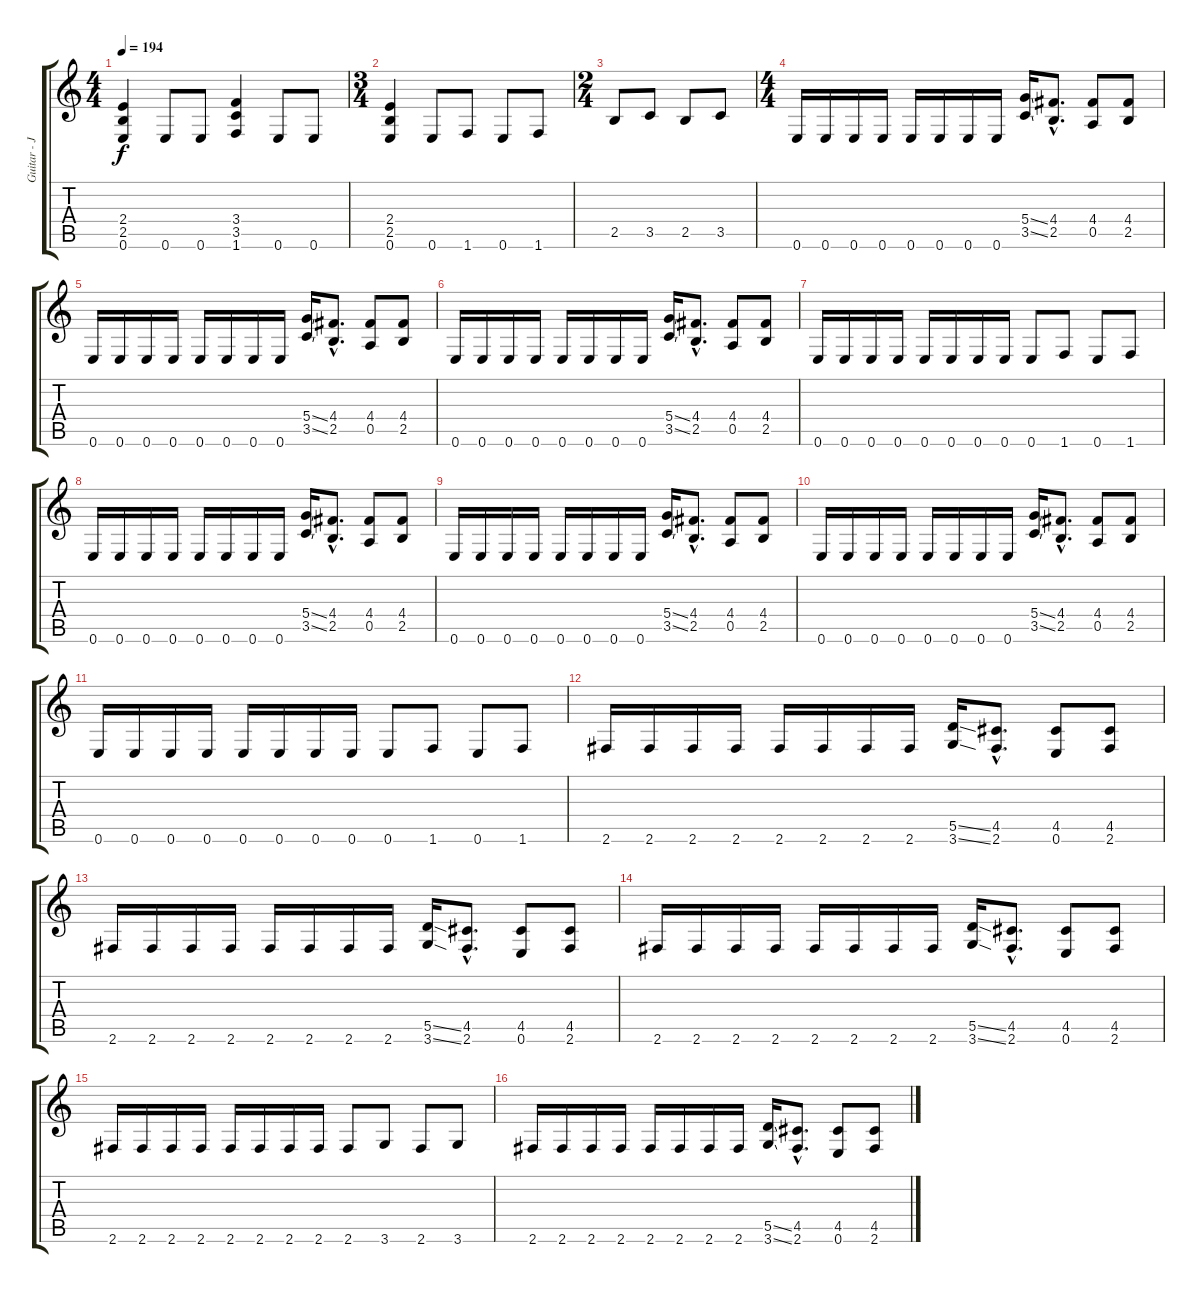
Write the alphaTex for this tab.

\track ("Guitar - James" "Guitar - J") {instrument distortionguitar}
\staff {score tabs}
\tuning (E4 B3 G3 D3 A2 E2) {hide}
\ts (4 4)
\tempo 194
\clef g2
\ks c
(2.4 2.5 0.6).4{dy f} 0.6.8 0.6.8 (3.4 3.5 1.6).4 0.6.8 0.6.8 |
\ts (3 4)
(2.4 2.5 0.6).4 0.6.8 1.6.8 0.6.8 1.6.8 |
\ts (2 4)
2.5.8 3.5.8 2.5.8 3.5.8 |
\ts (4 4)
0.6.16 0.6.16 0.6.16 0.6.16 0.6.16 0.6.16 0.6.16 0.6.16 (5.4{ss} 3.5{ss}).16 (4.4{hac} 2.5{hac}).8{d} (4.4 0.5).8 (4.4 2.5).8 |
0.6.16 0.6.16 0.6.16 0.6.16 0.6.16 0.6.16 0.6.16 0.6.16 (5.4{ss} 3.5{ss}).16 (4.4{hac} 2.5{hac}).8{d} (4.4 0.5).8 (4.4 2.5).8 |
0.6.16 0.6.16 0.6.16 0.6.16 0.6.16 0.6.16 0.6.16 0.6.16 (5.4{ss} 3.5{ss}).16 (4.4{hac} 2.5{hac}).8{d} (4.4 0.5).8 (4.4 2.5).8 |
0.6.16 0.6.16 0.6.16 0.6.16 0.6.16 0.6.16 0.6.16 0.6.16 0.6.8 1.6.8 0.6.8 1.6.8 |
0.6.16 0.6.16 0.6.16 0.6.16 0.6.16 0.6.16 0.6.16 0.6.16 (5.4{ss} 3.5{ss}).16 (4.4{hac} 2.5{hac}).8{d} (4.4 0.5).8 (4.4 2.5).8 |
0.6.16 0.6.16 0.6.16 0.6.16 0.6.16 0.6.16 0.6.16 0.6.16 (5.4{ss} 3.5{ss}).16 (4.4{hac} 2.5{hac}).8{d} (4.4 0.5).8 (4.4 2.5).8 |
0.6.16 0.6.16 0.6.16 0.6.16 0.6.16 0.6.16 0.6.16 0.6.16 (5.4{ss} 3.5{ss}).16 (4.4{hac} 2.5{hac}).8{d} (4.4 0.5).8 (4.4 2.5).8 |
0.6.16 0.6.16 0.6.16 0.6.16 0.6.16 0.6.16 0.6.16 0.6.16 0.6.8 1.6.8 0.6.8 1.6.8 |
2.6.16 2.6.16 2.6.16 2.6.16 2.6.16 2.6.16 2.6.16 2.6.16 (5.5{ss} 3.6{ss}).16 (4.5{hac} 2.6{hac}).8{d} (4.5 0.6).8 (4.5 2.6).8 |
2.6.16 2.6.16 2.6.16 2.6.16 2.6.16 2.6.16 2.6.16 2.6.16 (5.5{ss} 3.6{ss}).16 (4.5{hac} 2.6{hac}).8{d} (4.5 0.6).8 (4.5 2.6).8 |
2.6.16 2.6.16 2.6.16 2.6.16 2.6.16 2.6.16 2.6.16 2.6.16 (5.5{ss} 3.6{ss}).16 (4.5{hac} 2.6{hac}).8{d} (4.5 0.6).8 (4.5 2.6).8 |
2.6.16 2.6.16 2.6.16 2.6.16 2.6.16 2.6.16 2.6.16 2.6.16 2.6.8 3.6.8 2.6.8 3.6.8 |
2.6.16 2.6.16 2.6.16 2.6.16 2.6.16 2.6.16 2.6.16 2.6.16 (5.5{ss} 3.6{ss}).16 (4.5{hac} 2.6{hac}).8{d} (4.5 0.6).8 (4.5 2.6).8
